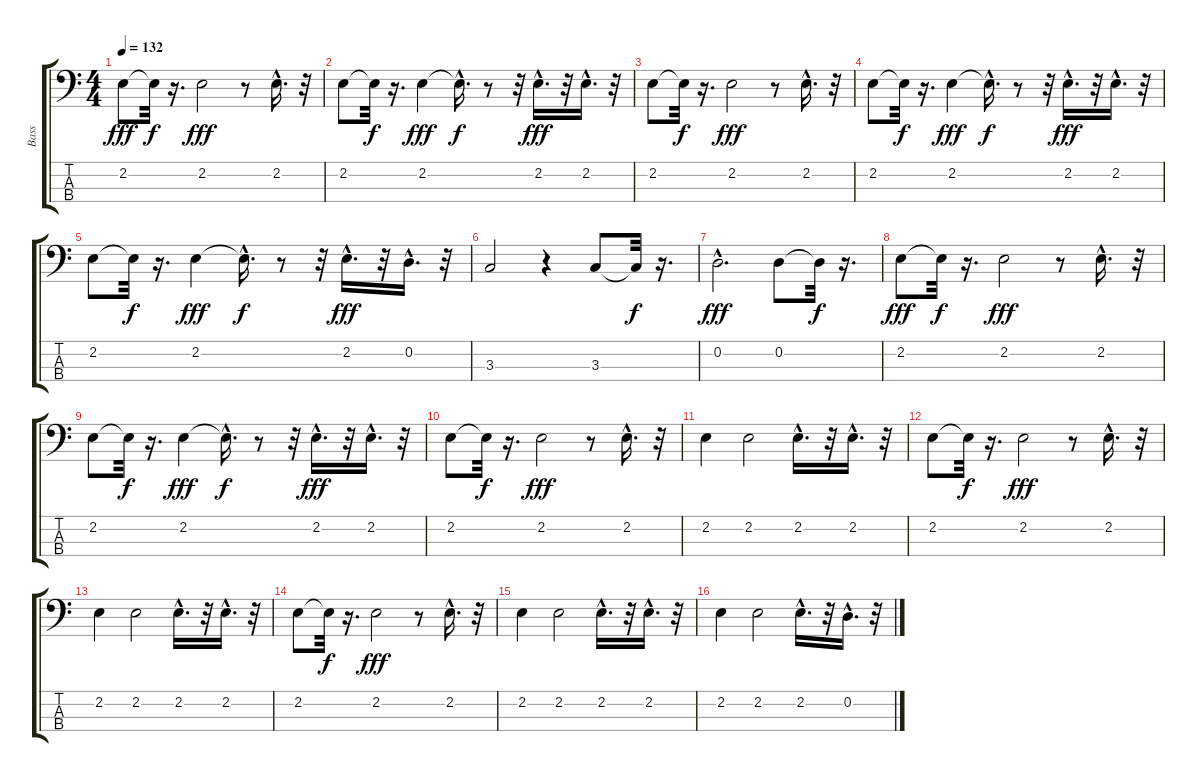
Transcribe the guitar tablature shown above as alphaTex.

\track ("Bass" "Bass") {instrument electricbassfinger}
\staff {score tabs}
\tuning (G2 D2 A1 E1) {hide}
\ts (4 4)
\tempo 132
\clef f4
\ks c
2.2.8{dy fff} 2.2{t}.32{dy f} r.16{d} 2.2.2{dy fff} r.8 2.2{hac}.16{d} r.32 |
2.2.8 2.2{t}.32{dy f} r.16{d} 2.2.4{dy fff} 2.2{hac t}.16{d dy f} r.8 r.32 2.2{hac}.16{d dy fff} r.32 2.2{hac}.16{d} r.32 |
2.2.8 2.2{t}.32{dy f} r.16{d} 2.2.2{dy fff} r.8 2.2{hac}.16{d} r.32 |
2.2.8 2.2{t}.32{dy f} r.16{d} 2.2.4{dy fff} 2.2{hac t}.16{d dy f} r.8 r.32 2.2{hac}.16{d dy fff} r.32 2.2{hac}.16{d} r.32 |
2.2.8 2.2{t}.32{dy f} r.16{d} 2.2.4{dy fff} 2.2{hac t}.16{d dy f} r.8 r.32 2.2{hac}.16{d dy fff} r.32 0.2{hac}.16{d} r.32 |
3.3.2 r.4 3.3.8 3.3{t}.32{dy f} r.16{d} |
0.2{hac}.2{d dy fff} 0.2.8 0.2{t}.32{dy f} r.16{d} |
2.2.8{dy fff} 2.2{t}.32{dy f} r.16{d} 2.2.2{dy fff} r.8 2.2{hac}.16{d} r.32 |
2.2.8 2.2{t}.32{dy f} r.16{d} 2.2.4{dy fff} 2.2{hac t}.16{d dy f} r.8 r.32 2.2{hac}.16{d dy fff} r.32 2.2{hac}.16{d} r.32 |
2.2.8 2.2{t}.32{dy f} r.16{d} 2.2.2{dy fff} r.8 2.2{hac}.16{d} r.32 |
2.2.4 2.2.2 2.2{hac}.16{d} r.32 2.2{hac}.16{d} r.32 |
2.2.8 2.2{t}.32{dy f} r.16{d} 2.2.2{dy fff} r.8 2.2{hac}.16{d} r.32 |
2.2.4 2.2.2 2.2{hac}.16{d} r.32 2.2{hac}.16{d} r.32 |
2.2.8 2.2{t}.32{dy f} r.16{d} 2.2.2{dy fff} r.8 2.2{hac}.16{d} r.32 |
2.2.4 2.2.2 2.2{hac}.16{d} r.32 2.2{hac}.16{d} r.32 |
2.2.4 2.2.2 2.2{hac}.16{d} r.32 0.2{hac}.16{d} r.32
